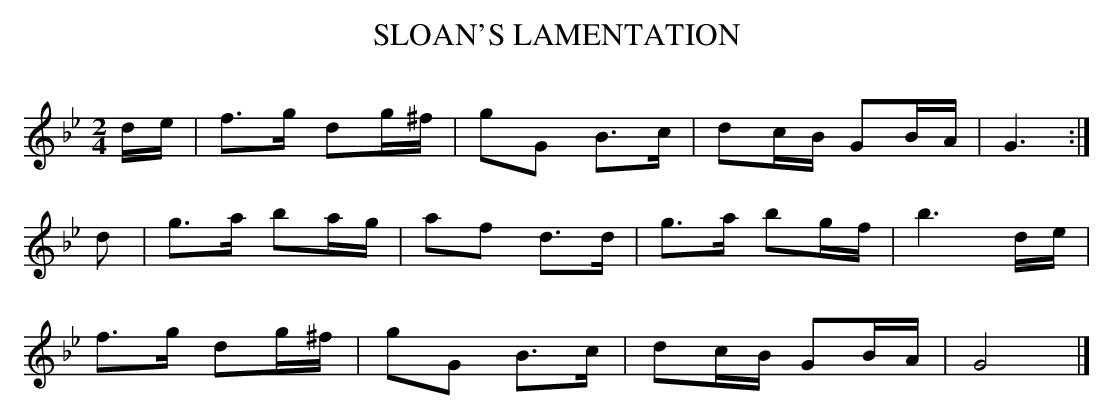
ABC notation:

X:1
T:SLOAN'S LAMENTATION
Y:"slow"
Q:60
M:2/4
L:1/8
K:Gm
d/e/|f>g dg/^f/|gG B>c|dc/B/ GB/A/|G3:|
d|g>a ba/g/|af d>d|g>a bg/f/|b3 d/e/|
f>g dg/^f/|gG B>c|dc/B/ GB/A/|G4|]
